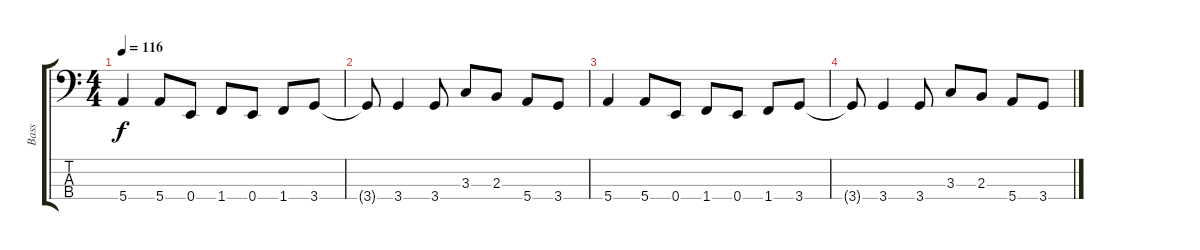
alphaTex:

\track ("Bass" "Bass") {instrument electricbassfinger}
\staff {score tabs}
\tuning (G2 D2 A1 E1) {hide}
\ts (4 4)
\tempo 116
\clef f4
\ks c
5.4.4{dy f volume 0} 5.4.8 0.4.8 1.4.8 0.4.8 1.4.8 3.4.8 |
3.4{t}.8 3.4.4 3.4.8 3.3.8 2.3.8 5.4.8 3.4.8 |
5.4.4 5.4.8 0.4.8 1.4.8 0.4.8 1.4.8 3.4.8 |
3.4{t}.8 3.4.4 3.4.8 3.3.8 2.3.8 5.4.8 3.4.8
